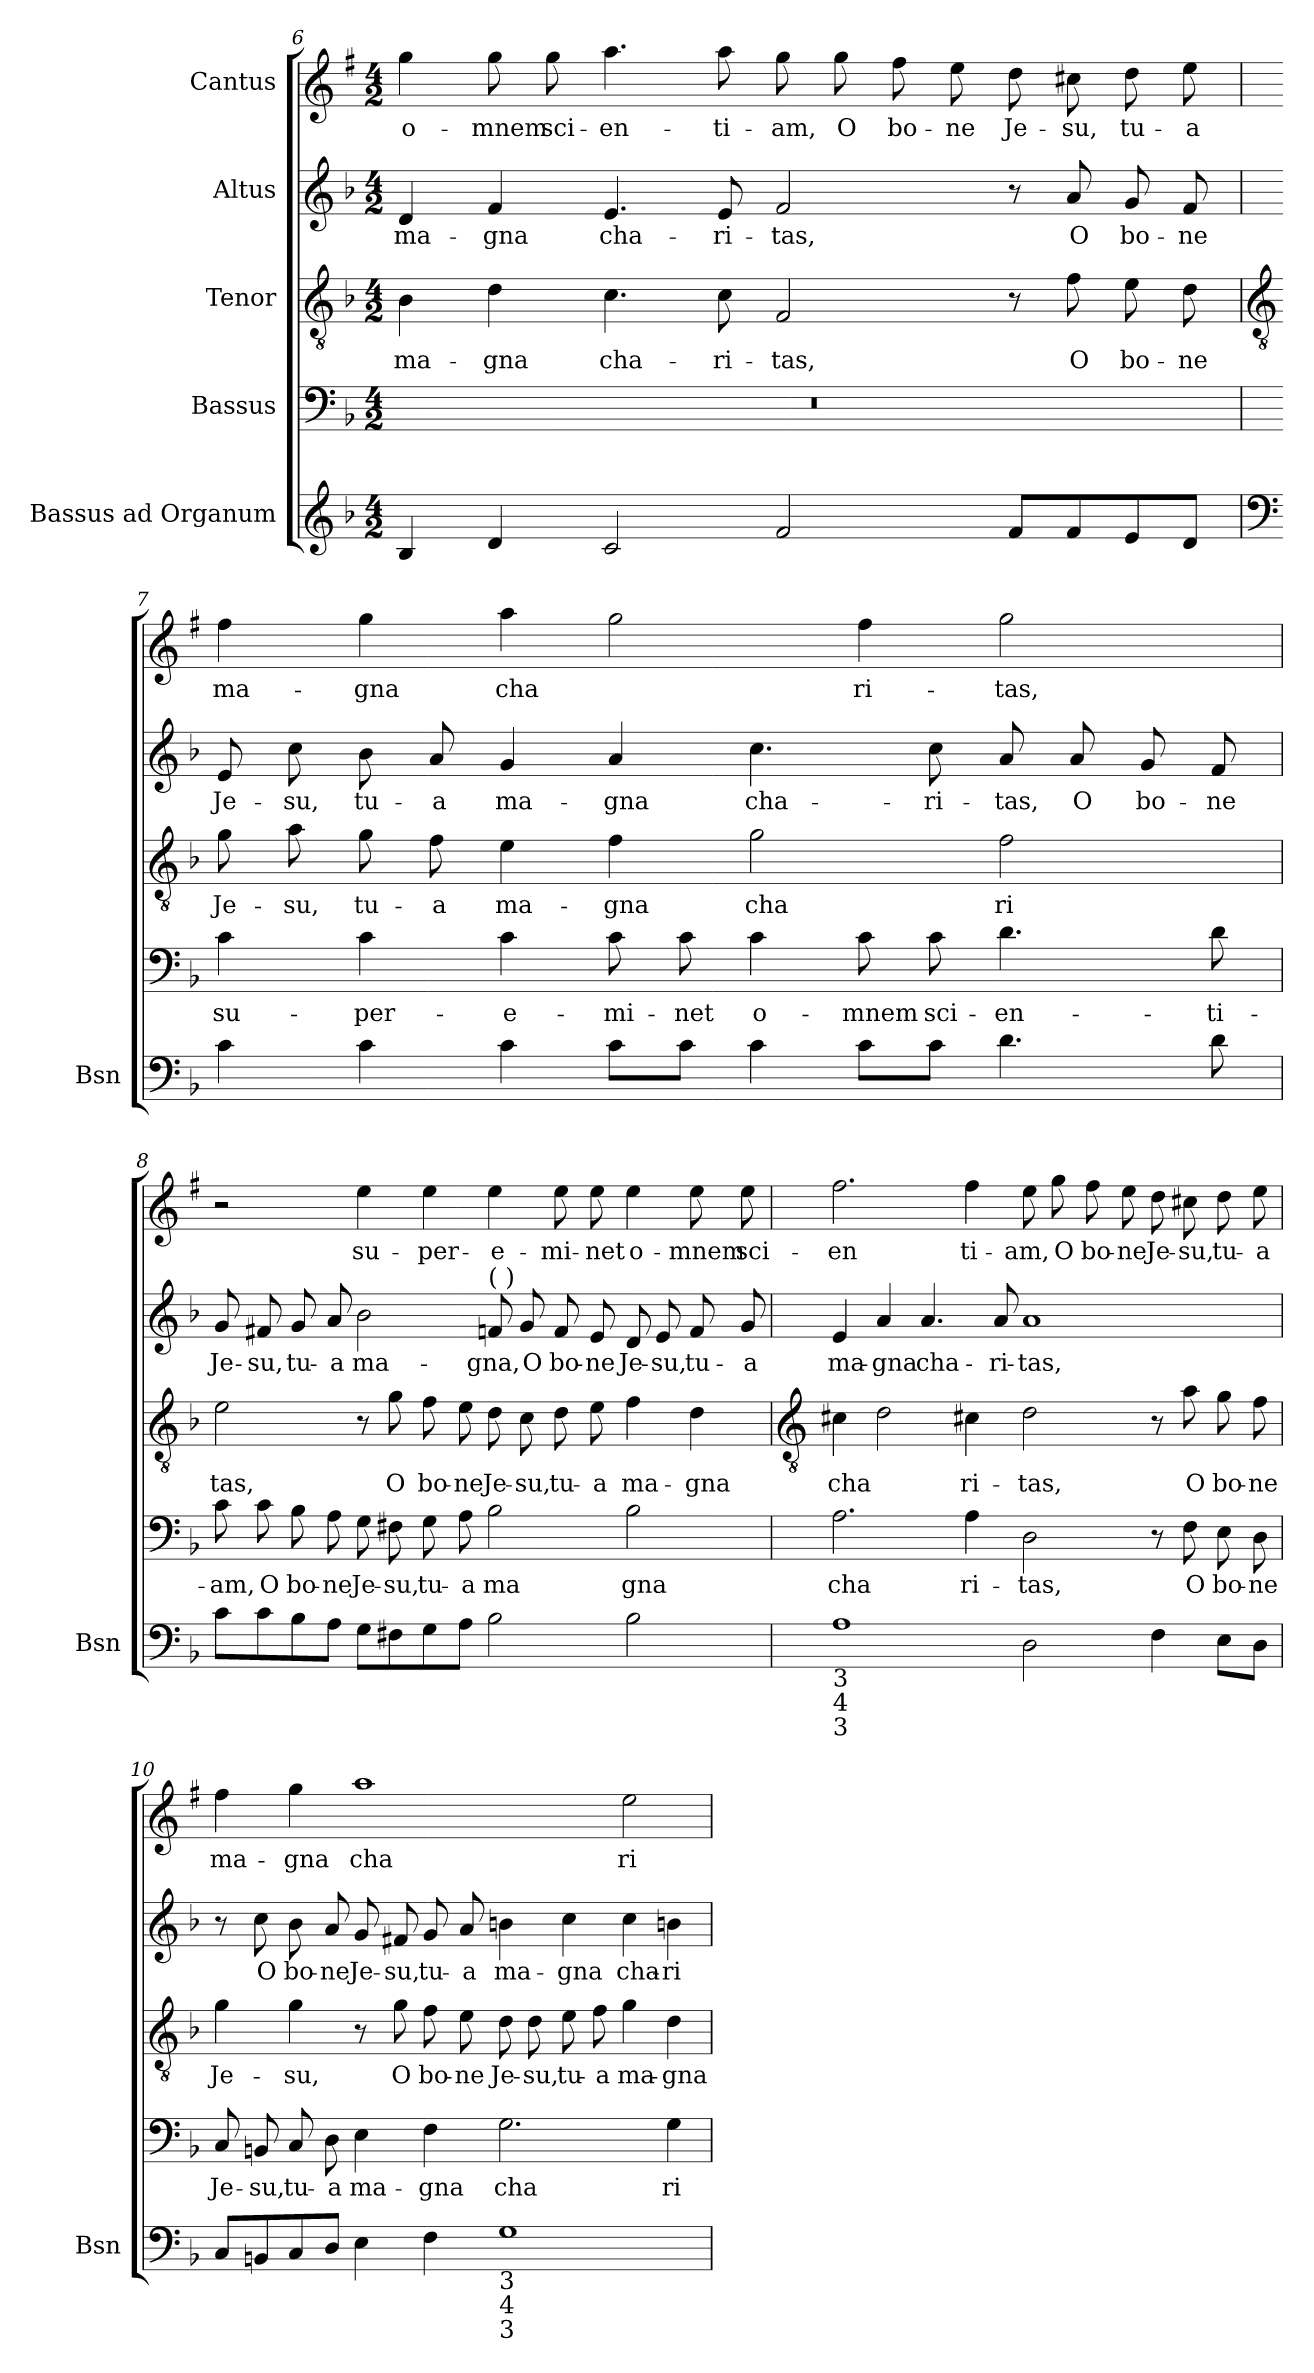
**kern	**kern	**text	**kern	**text	**kern	**text	**kern	**text
*part5	*part4	*part4	*part3	*part3	*part2	*part2	*part1	*part1
*staff5	*staff4	*staff4	*staff3	*staff3	*staff2	*staff2	*staff1	*staff1
*I"Bassus ad Organum	*I"Bassus	*	*I"Tenor	*	*I"Altus	*	*I"Cantus	*
*I'Bsn	*	*	*	*	*	*	*	*
*clefG2	*clefF4	*	*clefGv2	*	*clefG2	*	*clefG2	*
*	*	*	*	*	*	*	*ITrd1c2	*
*k[b-]	*k[b-]	*	*k[b-]	*	*k[b-]	*	*k[b-]	*
*F:	*F:	*	*F:	*	*F:	*	*F:	*
*M4/2	*M4/2	*	*M4/2	*	*M4/2	*	*M4/2	*
=6	=6	=6	=6	=6	=6	=6	=6	=6
!	!	!	!	!LO:LY:b	!	!LO:LY:b	!	!LO:LY:b
4B-	0r	.	4B-	ma-	4d	ma-	4ff	o-
!	!	!	!	!LO:LY:b	!	!LO:LY:b	!	!LO:LY:b
4d	.	.	4d	-gna	4f	-gna	8ff	-mnem
!	!	!	!	!	!	!	!	!LO:LY:b
.	.	.	.	.	.	.	8ff	sci-
!	!	!	!	!LO:LY:b	!	!LO:LY:b	!	!LO:LY:b
2c	.	.	4.c	cha-	4.e	cha-	4.gg	-en-
!	!	!	!	!LO:LY:b	!	!LO:LY:b	!	!LO:LY:b
.	.	.	8c	-ri-	8e	-ri-	8gg	-ti-
!	!	!	!	!LO:LY:b	!	!LO:LY:b	!	!LO:LY:b
2f	.	.	2F	-tas,	2f	-tas,	8ff	-am,
!	!	!	!	!	!	!	!	!LO:LY:b
.	.	.	.	.	.	.	8ff	O
!	!	!	!	!	!	!	!	!LO:LY:b
.	.	.	.	.	.	.	8ee	bo-
!	!	!	!	!	!	!	!	!LO:LY:b
.	.	.	.	.	.	.	8dd	-ne
!	!	!	!	!	!	!	!	!LO:LY:b
8fL	.	.	8r	.	8r	.	8cc	Je-
!	!	!	!	!LO:LY:b	!	!LO:LY:b	!	!LO:LY:b
8f	.	.	8f	O	8a	O	8bn	-su,
!	!	!	!	!LO:LY:b	!	!LO:LY:b	!	!LO:LY:b
8e	.	.	8e	bo-	8g	bo-	8cc	tu-
!	!	!	!	!LO:LY:b	!	!LO:LY:b	!	!LO:LY:b
8dJ	.	.	8d	-ne	8f	-ne	8dd	-a
!!LO:LB:g=z
=7	=7	=7	=7	=7	=7	=7	=7	=7
*clefF4	*	*	*clefGv2	*	*	*	*	*
!	!	!LO:LY:b	!	!LO:LY:b	!	!LO:LY:b	!	!LO:LY:b
4c	4c	su-	8g	Je-	8e	Je-	4ee	ma-
!	!	!	!	!LO:LY:b	!	!LO:LY:b	!	!
.	.	.	8a	-su,	8cc	-su,	.	.
!	!	!LO:LY:b	!	!LO:LY:b	!	!LO:LY:b	!	!LO:LY:b
4c	4c	-per-	8g	tu-	8b-	tu-	4ff	-gna
!	!	!	!	!LO:LY:b	!	!LO:LY:b	!	!
.	.	.	8f	-a	8a	-a	.	.
!	!	!LO:LY:b	!	!LO:LY:b	!	!LO:LY:b	!	!LO:LY:b
4c	4c	-e-	4e	ma-	4g	ma-	4gg	cha
!	!	!LO:LY:b	!	!LO:LY:b	!	!LO:LY:b	!	!
8cL	8c	-mi-	4f	-gna	4a	-gna	2ff	.
!	!	!LO:LY:b	!	!	!	!	!	!
8cJ	8c	-net	.	.	.	.	.	.
!	!	!LO:LY:b	!	!LO:LY:b	!	!LO:LY:b	!	!
4c	4c	o-	2g	cha	4.cc	cha-	.	.
!	!	!LO:LY:b	!	!	!	!	!	!LO:LY:b
8cL	8c	-mnem	.	.	.	.	4ee	ri-
!	!	!LO:LY:b	!	!	!	!LO:LY:b	!	!
8cJ	8c	sci-	.	.	8cc	-ri-	.	.
!	!	!LO:LY:b	!	!LO:LY:b	!	!LO:LY:b	!	!LO:LY:b
4.d	4.d	-en-	2f	ri	8a	-tas,	2ff	-tas,
!	!	!	!	!	!	!LO:LY:b	!	!
.	.	.	.	.	8a	O	.	.
!	!	!	!	!	!	!LO:LY:b	!	!
.	.	.	.	.	8g	bo-	.	.
!	!	!LO:LY:b	!	!	!	!LO:LY:b	!	!
8d	8d	-ti-	.	.	8f	-ne	.	.
=8	=8	=8	=8	=8	=8	=8	=8	=8
!	!	!LO:LY:b	!	!LO:LY:b	!	!LO:LY:b	!	!
8cL	8c	-am,	2e	tas,	8g	Je-	2r	.
!	!	!LO:LY:b	!	!	!	!LO:LY:b	!	!
8c	8c	O	.	.	8f#X	-su,	.	.
!	!	!LO:LY:b	!	!	!	!LO:LY:b	!	!
8B-	8B-	bo-	.	.	8g	tu-	.	.
!	!	!LO:LY:b	!	!	!	!LO:LY:b	!	!
8AJ	8A	-ne	.	.	8a	-a	.	.
!	!	!LO:LY:b	!	!	!	!LO:LY:b	!	!LO:LY:b
8GL	8G	Je-	8r	.	2b-	ma-	4dd	su-
!	!	!LO:LY:b	!	!LO:LY:b	!	!	!	!
8F#X	8F#X	-su,	8g	O	.	.	.	.
!	!	!LO:LY:b	!	!LO:LY:b	!	!	!	!LO:LY:b
8G	8G	tu-	8f	bo-	.	.	4dd	-per-
!	!	!LO:LY:b	!	!LO:LY:b	!	!	!	!
8AJ	8A	-a	8e	-ne	.	.	.	.
!	!	!	!	!	!LO:TX:a:t=(  )	!	!	!
!	!	!LO:LY:b	!	!LO:LY:b	!	!LO:LY:b	!	!LO:LY:b
2B-	2B-	ma	8d	Je-	8f	-gna,	4dd	-e-
!	!	!	!	!LO:LY:b	!	!LO:LY:b	!	!
.	.	.	8c	-su,	8g	O	.	.
!	!	!	!	!LO:LY:b	!	!LO:LY:b	!	!LO:LY:b
.	.	.	8d	tu-	8f	bo-	8dd	-mi-
!	!	!	!	!LO:LY:b	!	!LO:LY:b	!	!LO:LY:b
.	.	.	8e	-a	8e	-ne	8dd	-net
!	!	!LO:LY:b	!	!LO:LY:b	!	!LO:LY:b	!	!LO:LY:b
2B-	2B-	gna	4f	ma-	8d	Je-	4dd	o-
!	!	!	!	!	!	!LO:LY:b	!	!
.	.	.	.	.	8e	-su,	.	.
!	!	!	!	!LO:LY:b	!	!LO:LY:b	!	!LO:LY:b
.	.	.	4d	-gna	8f	tu-	8dd	-mnem
!	!	!	!	!	!	!LO:LY:b	!	!LO:LY:b
.	.	.	.	.	8g	-a	8dd	sci-
!!LO:LB:g=z
=9	=9	=9	=9	=9	=9	=9	=9	=9
*	*	*	*clefGv2	*	*	*	*	*
!LO:TX:b:t=3	!	!	!	!	!	!	!	!
!LO:TX:b:t=4	!	!	!	!	!	!	!	!
!LO:TX:b:t=3	!	!	!	!	!	!	!	!
!	!	!LO:LY:b	!	!LO:LY:b	!	!LO:LY:b	!	!LO:LY:b
1A	2.A	cha	4c#X	cha	4e	ma-	2.ee	-en
!	!	!	!	!	!	!LO:LY:b	!	!
.	.	.	2d	.	4a	-gna	.	.
!	!	!	!	!	!	!LO:LY:b	!	!
.	.	.	.	.	4.a	cha-	.	.
!	!	!LO:LY:b	!	!LO:LY:b	!	!	!	!LO:LY:b
.	4A	ri-	4c#X	ri-	.	.	4ee	ti-
!	!	!	!	!	!	!LO:LY:b	!	!
.	.	.	.	.	8a	-ri-	.	.
!	!	!LO:LY:b	!	!LO:LY:b	!	!LO:LY:b	!	!LO:LY:b
2D	2D	-tas,	2d	-tas,	1a	-tas,	8dd	-am,
!	!	!	!	!	!	!	!	!LO:LY:b
.	.	.	.	.	.	.	8ff	O
!	!	!	!	!	!	!	!	!LO:LY:b
.	.	.	.	.	.	.	8ee	bo-
!	!	!	!	!	!	!	!	!LO:LY:b
.	.	.	.	.	.	.	8dd	-ne
!	!	!	!	!	!	!	!	!LO:LY:b
4F	8r	.	8r	.	.	.	8cc	Je-
!	!	!LO:LY:b	!	!LO:LY:b	!	!	!	!LO:LY:b
.	8F	O	8a	O	.	.	8bn	-su,
!	!	!LO:LY:b	!	!LO:LY:b	!	!	!	!LO:LY:b
8EL	8E	bo-	8g	bo-	.	.	8cc	tu-
!	!	!LO:LY:b	!	!LO:LY:b	!	!	!	!LO:LY:b
8DJ	8D	-ne	8f	-ne	.	.	8dd	-a
=10	=10	=10	=10	=10	=10	=10	=10	=10
!	!	!LO:LY:b	!	!LO:LY:b	!	!	!	!LO:LY:b
8CL	8C	Je-	4g	Je-	8r	.	4ee	ma-
!	!	!LO:LY:b	!	!	!	!LO:LY:b	!	!
8BBn	8BBn	-su,	.	.	8cc	O	.	.
!	!	!LO:LY:b	!	!LO:LY:b	!	!LO:LY:b	!	!LO:LY:b
8C	8C	tu-	4g	-su,	8b-	bo-	4ff	-gna
!	!	!LO:LY:b	!	!	!	!LO:LY:b	!	!
8DJ	8D	-a	.	.	8a	-ne	.	.
!	!	!LO:LY:b	!	!	!	!LO:LY:b	!	!LO:LY:b
4E	4E	ma-	8r	.	8g	Je-	1gg	cha
!	!	!	!	!LO:LY:b	!	!LO:LY:b	!	!
.	.	.	8g	O	8f#X	-su,	.	.
!	!	!LO:LY:b	!	!LO:LY:b	!	!LO:LY:b	!	!
4F	4F	-gna	8f	bo-	8g	tu-	.	.
!	!	!	!	!LO:LY:b	!	!LO:LY:b	!	!
.	.	.	8e	-ne	8a	-a	.	.
!LO:TX:b:t=3	!	!	!	!	!	!	!	!
!LO:TX:b:t=4	!	!	!	!	!	!	!	!
!LO:TX:b:t=3	!	!	!	!	!	!	!	!
!	!	!LO:LY:b	!	!LO:LY:b	!	!LO:LY:b	!	!
1G	2.G	cha	8d	Je-	4bn	ma-	.	.
!	!	!	!	!LO:LY:b	!	!	!	!
.	.	.	8d	-su,	.	.	.	.
!	!	!	!	!LO:LY:b	!	!LO:LY:b	!	!
.	.	.	8e	tu-	4cc	-gna	.	.
!	!	!	!	!LO:LY:b	!	!	!	!
.	.	.	8f	-a	.	.	.	.
!	!	!	!	!LO:LY:b	!	!LO:LY:b	!	!LO:LY:b
.	.	.	4g	ma-	4cc	cha-	2dd	ri-
!	!	!LO:LY:b	!	!LO:LY:b	!	!LO:LY:b	!	!
.	4G	ri-	4d	-gna	4bn	-ri-	.	.
=	=	=	=	=	=	=	=	=
*-	*-	*-	*-	*-	*-	*-	*-	*-
